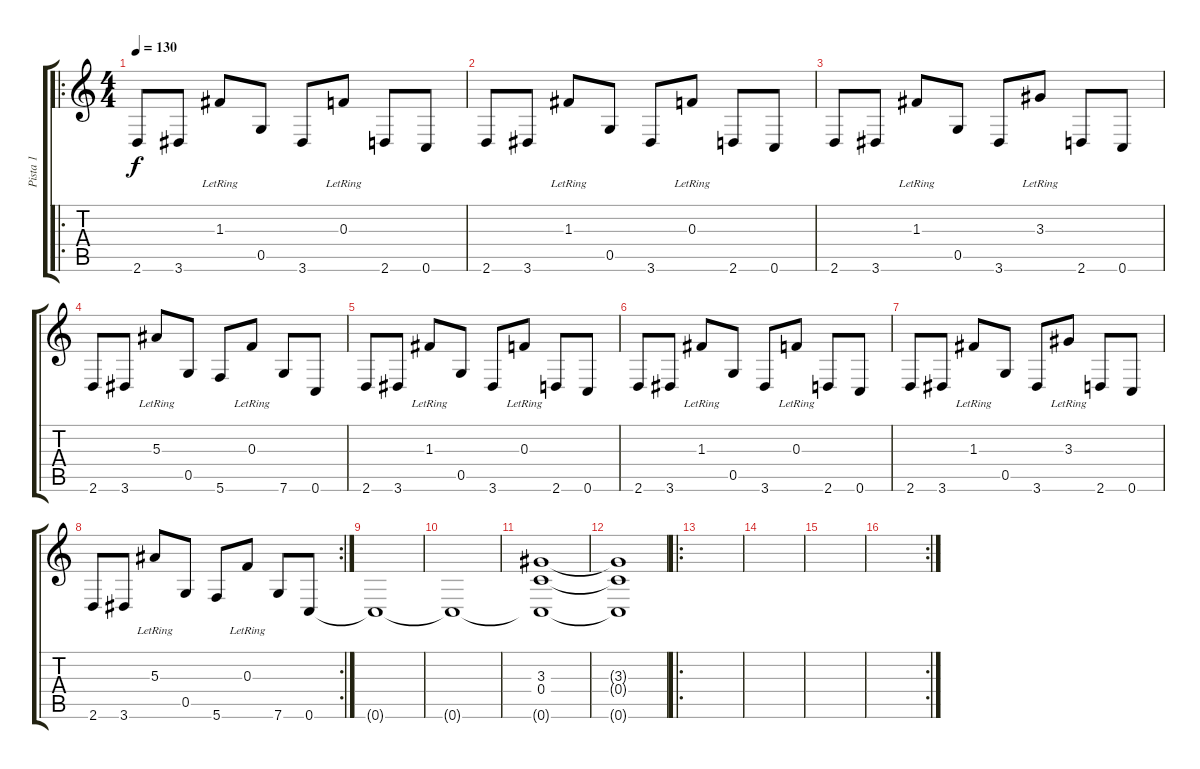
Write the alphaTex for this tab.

\track ("Pista 1" "Pista 1") {instrument distortionguitar}
\staff {score tabs}
\tuning (D4 A3 F3 C3 G2 C2) {hide}
\ro
\ts (4 4)
\tempo 130
\clef g2
\ks c
2.6.8{dy f} 3.6.8 1.3{lr}.8 0.5.8 3.6.8 0.3{lr}.8 2.6.8 0.6.8 |
2.6.8 3.6.8 1.3{lr}.8 0.5.8 3.6.8 0.3{lr}.8 2.6.8 0.6.8 |
2.6.8 3.6.8 1.3{lr}.8 0.5.8 3.6.8 3.3{lr}.8 2.6.8 0.6.8 |
2.6.8 3.6.8 5.3{lr}.8 0.5.8 5.6.8 0.3{lr}.8 7.6.8 0.6.8 |
2.6.8 3.6.8 1.3{lr}.8 0.5.8 3.6.8 0.3{lr}.8 2.6.8 0.6.8 |
2.6.8 3.6.8 1.3{lr}.8 0.5.8 3.6.8 0.3{lr}.8 2.6.8 0.6.8 |
2.6.8 3.6.8 1.3{lr}.8 0.5.8 3.6.8 3.3{lr}.8 2.6.8 0.6.8 |
\rc 2
2.6.8 3.6.8 5.3{lr}.8 0.5.8 5.6.8 0.3{lr}.8 7.6.8 0.6.8 |
0.6{t}.1 |
0.6{t}.1 |
(3.3 0.4 0.6{t}).1 |
(3.3{t} 0.4{t} 0.6{t}).1 |
\ro
|
|
|
\rc 2
